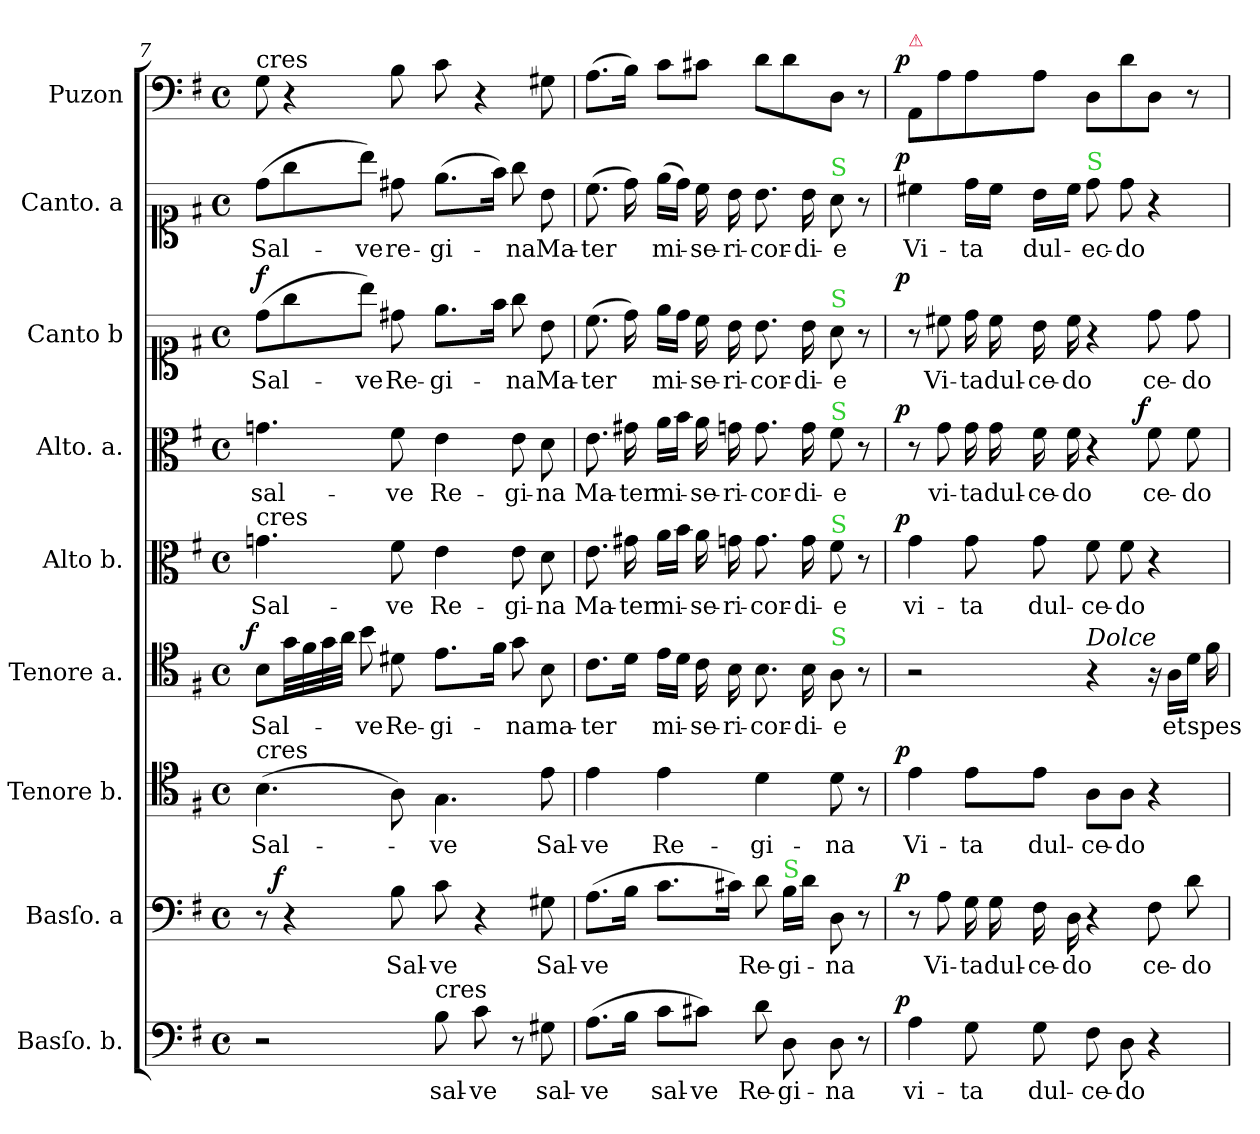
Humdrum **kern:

**kern	**text	**dynam	**kern	**text	**dynam	**kern	**text	**dynam	**kern	**text	**dynam	**kern	**text	**dynam	**kern	**text	**dynam	**kern	**text	**dynam	**kern	**text	**dynam	**kern	**dynam
*part9	*part9	*part9	*part8	*part8	*part8	*part7	*part7	*part7	*part6	*part6	*part6	*part5	*part5	*part5	*part4	*part4	*part4	*part3	*part3	*part3	*part2	*part2	*part2	*part1	*part1
*staff9	*staff9	*staff9	*staff8	*staff8	*staff8	*staff7	*staff7	*staff7	*staff6	*staff6	*staff6	*staff5	*staff5	*staff5	*staff4	*staff4	*staff4	*staff3	*staff3	*staff3	*staff2	*staff2	*staff2	*staff1	*staff1
*I"Basſo. b.	*	*	*I"Basſo. a	*	*	*I"Tenore b.	*	*	*I"Tenore a.	*	*	*I"Alto b.	*	*	*I"Alto. a.	*	*	*I"Canto b	*	*	*I"Canto. a	*	*	*I"Puzon	*
*clefF4	*	*	*clefF4	*	*	*clefC4	*	*	*clefC4	*	*	*clefC3	*	*	*clefC3	*	*	*clefC1	*	*	*clefC1	*	*	*clefF4	*
*k[f#]	*	*	*k[f#]	*	*	*k[f#]	*	*	*k[f#]	*	*	*k[f#]	*	*	*k[f#]	*	*	*k[f#]	*	*	*k[f#]	*	*	*k[f#]	*
*G:	*	*	*G:	*	*	*G:	*	*	*G:	*	*	*G:	*	*	*G:	*	*	*G:	*	*	*G:	*	*	*G:	*
*M4/4	*	*	*M4/4	*	*	*M4/4	*	*	*M4/4	*	*	*M4/4	*	*	*M4/4	*	*	*M4/4	*	*	*M4/4	*	*	*M4/4	*
*met(c)	*	*	*met(c)	*	*	*met(c)	*	*	*met(c)	*	*	*met(c)	*	*	*met(c)	*	*	*met(c)	*	*	*met(c)	*	*	*met(c)	*
=7	=7	=7	=7	=7	=7	=7	=7	=7	=7	=7	=7	=7	=7	=7	=7	=7	=7	=7	=7	=7	=7	=7	=7	=7	=7
!	!	!	!	!	!	!	!	!	!	!	!	!	!	!	!	!	!	!	!	!	!	!	!	!LO:TX:a:t=cres	!
!	!	!	!	!	!	!	!	!	!	!	!	!LO:TX:a:t=cres	!	!	!	!	!	!	!	!	!	!	!	!	!
!	!	!	!	!	!	!LO:TX:a:t=cres	!	!	!	!	!	!	!	!	!	!	!	!	!	!	!	!	!	!	!
!	!	!	!	!	!	!	!	!	!	!	!LO:DY:a:rj	!	!	!	!	!	!LO:DY:a:rj	!	!	!LO:DY:a	!	!	!	!	!
2r	.	.	8r	.	.	(4.B\	Sal-	.	8B\L	Sal-	f	4.gn\	Sal-	.	4.gn\	sal-	for	(8dd\L	Sal-	f	(8dd\L	Sal-	.	8G\	.
!	!	!	!	!	!LO:DY:a:rj	!	!	!	!	!	!	!	!	!	!	!	!	!	!	!	!	!	!	!	!
.	.	.	4r	.	f	.	.	.	32g\LL	.	.	.	.	.	.	.	.	8gg\	.	.	8gg\	.	.	4r	.
.	.	.	.	.	.	.	.	.	32f#\	.	.	.	.	.	.	.	.	.	.	.	.	.	.	.	.
.	.	.	.	.	.	.	.	.	32g\	.	.	.	.	.	.	.	.	.	.	.	.	.	.	.	.
.	.	.	.	.	.	.	.	.	32a\JJJ	.	.	.	.	.	.	.	.	.	.	.	.	.	.	.	.
.	.	.	.	.	.	.	.	.	8b\	-ve	.	.	.	.	.	.	.	8bb\J)	-ve	.	8bb\J)	-ve	.	.	.
.	.	.	8B\	Sal-	.	8A\)	.	.	8d#X\	Re-	.	8f#\	-ve	.	8f#\	-ve	.	8dd#X\	Re-	.	8dd#X\	re-	.	8B\	.
!LO:TX:a:t=cres	!	!	!	!	!	!	!	!	!	!	!	!	!	!	!	!	!	!	!	!	!	!	!	!	!
8B\	sal-	.	8c\	-ve	.	4.G\	-ve	.	8.e\L	-gi-	.	4e\	Re-	.	4e\	Re-	.	8.ee\L	-gi-	.	(8.ee\L	-gi-	.	8c\	.
8c\	-ve	.	4r	.	.	.	.	.	.	.	.	.	.	.	.	.	.	.	.	.	.	.	.	4r	.
.	.	.	.	.	.	.	.	.	16f#\Jk	.	.	.	.	.	.	.	.	16ff#\Jk	.	.	16ff#\Jk)	.	.	.	.
8r	.	.	.	.	.	.	.	.	8g\	-na	.	8e\	-gi-	.	8e\	-gi-	.	8gg\	-na	.	8gg\	-na	.	.	.
8G#X\	sal-	.	8G#X\	Sal-	.	8e\	Sal-	.	8B\	ma-	.	8d\	-na	.	8d\	-na	.	8b\	Ma-	.	8b\	Ma-	.	8G#X\	.
=8	=8	=8	=8	=8	=8	=8	=8	=8	=8	=8	=8	=8	=8	=8	=8	=8	=8	=8	=8	=8	=8	=8	=8	=8	=8
(8.A\L	-ve	.	(8.A\L	-ve	.	4e\	-ve	.	8.c\L	-ter	.	8.e\	Ma-	.	8.e\	Ma-	.	(8.cc\	-ter	.	(8.cc\	-ter	.	(8.A\L	.
16B\Jk	.	.	16B\Jk	.	.	.	.	.	16d\Jk	.	.	16g#X\	-ter	.	16g#X\	-ter	.	16dd\)	.	.	16dd\)	.	.	16B\Jk)	.
!	!LO:LY:i	!	!	!	!	!	!	!	!	!	!	!	!	!	!	!	!	!	!	!	!	!	!	!	!
8c\L	sal-	.	8.c\L	.	.	4e\	Re-	.	16e\LL	mi-	.	16a\LL	mi-	.	16a\LL	mi-	.	16ee\LL	mi-	.	(16ee\LL	mi-	.	8c\L	.
.	.	.	.	.	.	.	.	.	16d\JJ	.	.	16b\JJ	.	.	16b\JJ	.	.	16dd\JJ	.	.	16dd\JJ)	.	.	.	.
!	!LO:LY:i	!	!	!	!	!	!	!	!	!	!	!	!	!	!	!	!	!	!	!	!	!	!	!	!
8c#X\J)	-ve	.	.	.	.	.	.	.	16c\	-se-	.	16a\	-se-	.	16a\	-se-	.	16cc\	-se-	.	16cc\	-se-	.	8c#X\J	.
.	.	.	16c#X\Jk)	.	.	.	.	.	16B\	-ri-	.	16gn\	-ri-	.	16gn\	-ri-	.	16b\	-ri-	.	16b\	-ri-	.	.	.
8d\	Re-	.	8d\	Re-	.	4d\	-gi-	.	8.B\	-cor-	.	8.g\	-cor-	.	8.g\	-cor-	.	8.b\	-cor-	.	8.b\	-cor-	.	8d\L	.
!	!	!	!LO:TX:a:color=limegreen:t=S	!	!	!	!	!	!	!	!	!	!	!	!	!	!	!	!	!	!	!	!	!	!
8D\	-gi-	.	16B\LL	-gi-	.	.	.	.	.	.	.	.	.	.	.	.	.	.	.	.	.	.	.	8d\	.
.	.	.	16d\JJ	.	.	.	.	.	16B\	-di-	.	16g\	-di-	.	16g\	-di-	.	16b\	-di-	.	16b\	-di-	.	.	.
!	!	!	!	!	!	!	!	!	!	!	!	!	!	!	!	!	!	!	!	!	!LO:TX:a:color=limegreen:t=S	!	!	!	!
!	!	!	!	!	!	!	!	!	!	!	!	!	!	!	!	!	!	!LO:TX:a:color=limegreen:t=S	!	!	!	!	!	!	!
!	!	!	!	!	!	!	!	!	!	!	!	!	!	!	!LO:TX:a:color=limegreen:t=S	!	!	!	!	!	!	!	!	!	!
!	!	!	!	!	!	!	!	!	!	!	!	!LO:TX:a:color=limegreen:t=S	!	!	!	!	!	!	!	!	!	!	!	!	!
!	!	!	!	!	!	!	!	!	!LO:TX:a:color=limegreen:t=S	!	!	!	!	!	!	!	!	!	!	!	!	!	!	!	!
8D\	-na	.	8D\	-na	.	8d\	-na	.	8A\	-e	.	8f#\	-e	.	8f#\	-e	.	8a\	-e	.	8a\	-e	.	8D\J	.
8r	.	.	8r	.	.	8r	.	.	8r	.	.	8r	.	.	8r	.	.	8r	.	.	8r	.	.	8r	.
=9	=9	=9	=9	=9	=9	=9	=9	=9	=9	=9	=9	=9	=9	=9	=9	=9	=9	=9	=9	=9	=9	=9	=9	=9	=9
!	!	!	!	!	!	!	!	!	!	!	!	!	!	!	!	!	!	!	!	!	!	!	!	!LO:TX:a:color=crimson:t=⚠	!
!	!	!LO:DY:a:rj	!	!	!LO:DY:a:rj	!	!	!LO:DY:a:rj	!	!	!	!	!	!LO:DY:a:rj	!	!	!LO:DY:a:rj	!	!	!LO:DY:a:rj	!	!	!LO:DY:a:rj	!	!LO:DY:a:rj
4A\	vi-	p	8r	.	p	4e\	Vi-	p	2r	.	.	4g\	vi-	p	8r	.	p	8r	.	p	4cc#X\	Vi-	p	8AA/L	p
.	.	.	8A\	Vi-	.	.	.	.	.	.	.	.	.	.	8g\	vi-	.	8cc#X\	Vi-	.	.	.	.	8A\	.
8G\	-ta	.	16G\	-ta	.	8e\L	-ta	.	.	.	.	8g\	-ta	.	16g\	-ta	.	16dd\	-ta	.	16dd\LL	-ta	.	8A\	.
.	.	.	16G\	dul-	.	.	.	.	.	.	.	.	.	.	16g\	dul-	.	16cc#\	dul-	.	16cc#\JJ	.	.	.	.
8G\	dul-	.	16F#\	-ce-	.	8e\J	dul-	.	.	.	.	8g\	dul-	.	16f#\	-ce-	.	16b\	-ce-	.	16b\LL	dul-	.	8A\J	.
.	.	.	16D\	-do	.	.	.	.	.	.	.	.	.	.	16f#\	-do	.	16cc#\	-do	.	16cc#\JJ	.	.	.	.
!	!	!	!	!	!	!	!	!	!	!	!	!	!	!	!	!	!	!	!	!	!LO:TX:a:color=limegreen:t=S	!	!	!	!
!	!	!	!	!	!	!	!	!	!LO:TX:a:i:t=Dolce	!	!	!	!	!	!	!	!	!	!	!	!	!	!	!	!
!	!	!	!	!	!	!	!	!	!	!	!	!	!	!	!	!	!	!	!	!LO:DY:a:rj	!	!	!	!	!
8F#\	-ce-	.	4r	.	.	8A\L	-ce-	.	4r	.	.	8f#\	-ce-	.	4r	.	.	4r	.	for	8dd\	-ec-	.	8D\L	.
8D\	-do	.	.	.	.	8A\J	-do	.	.	.	.	8f#\	-do	.	.	.	.	.	.	.	8dd\	-do	.	8d\	.
!	!	!	!	!	!	!	!	!	!	!	!	!	!	!	!	!	!LO:DY:a:rj	!	!	!	!	!	!	!	!
4r	.	.	8F#\	ce-	.	4r	.	.	16r	.	.	4r	.	.	8f#\	ce-	f	8dd\	ce-	.	4r	.	.	8D\J	.
.	.	.	.	.	.	.	.	.	16A\LL	et	.	.	.	.	.	.	.	.	.	.	.	.	.	.	.
.	.	.	8d\	-do	.	.	.	.	16d\JJ	.	.	.	.	.	8f#\	-do	.	8dd\	-do	.	.	.	.	8r	.
.	.	.	.	.	.	.	.	.	16f#\	spes	.	.	.	.	.	.	.	.	.	.	.	.	.	.	.
=	=	=	=	=	=	=	=	=	=	=	=	=	=	=	=	=	=	=	=	=	=	=	=	=	=
*-	*-	*-	*-	*-	*-	*-	*-	*-	*-	*-	*-	*-	*-	*-	*-	*-	*-	*-	*-	*-	*-	*-	*-	*-	*-
